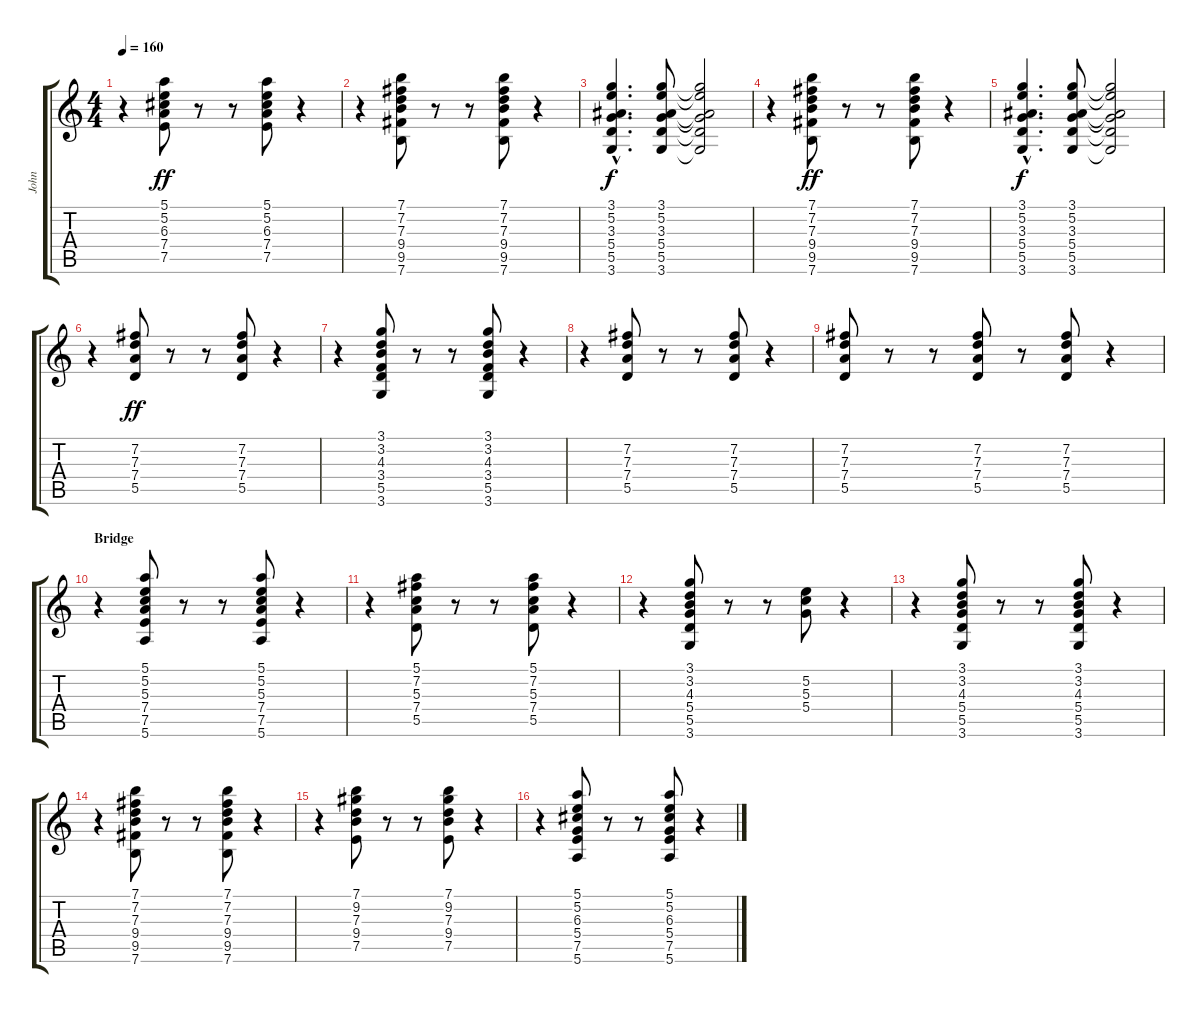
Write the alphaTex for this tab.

\track ("John" "John") {instrument electricguitarclean}
\staff {score tabs}
\tuning (E4 B3 G3 D3 A2 E2) {hide}
\ts (4 4)
\tempo 160
\clef g2
\ks c
r.4{dy ff} (5.1 5.2 6.3 7.4 7.5).8 r.8 r.8 (5.1 5.2 6.3 7.4 7.5).8 r.4 |
r.4 (7.1 7.2 7.3 9.4 9.5 7.6).8 r.8 r.8 (7.1 7.2 7.3 9.4 9.5 7.6).8 r.4 |
(3.1{hac} 5.2{hac} 3.3{hac} 5.4{hac} 5.5{hac} 3.6{hac}).4{d dy f} (3.1 5.2 3.3 5.4 5.5 3.6).8 (3.1{t} 5.2{t} 3.3{t} 5.4{t} 5.5{t} 3.6{t}).2 |
r.4 (7.1 7.2 7.3 9.4 9.5 7.6).8{dy ff} r.8 r.8 (7.1 7.2 7.3 9.4 9.5 7.6).8 r.4 |
(3.1{hac} 5.2{hac} 3.3{hac} 5.4{hac} 5.5{hac} 3.6{hac}).4{d dy f} (3.1 5.2 3.3 5.4 5.5 3.6).8 (3.1{t} 5.2{t} 3.3{t} 5.4{t} 5.5{t} 3.6{t}).2 |
r.4 (7.2 7.3 7.4 5.5).8{dy ff} r.8 r.8 (7.2 7.3 7.4 5.5).8 r.4 |
r.4 (3.1 3.2 4.3 3.4 5.5 3.6).8 r.8 r.8 (3.1 3.2 4.3 3.4 5.5 3.6).8 r.4 |
r.4 (7.2 7.3 7.4 5.5).8 r.8 r.8 (7.2 7.3 7.4 5.5).8 r.4 |
(7.2 7.3 7.4 5.5).8 r.8 r.8 (7.2 7.3 7.4 5.5).8 r.8 (7.2 7.3 7.4 5.5).8 r.4 |
\section ("" "Bridge")
r.4 (5.1 5.2 5.3 7.4 7.5 5.6).8 r.8 r.8 (5.1 5.2 5.3 7.4 7.5 5.6).8 r.4 |
r.4 (5.1 7.2 5.3 7.4 5.5).8 r.8 r.8 (5.1 7.2 5.3 7.4 5.5).8 r.4 |
r.4 (3.1 3.2 4.3 5.4 5.5 3.6).8 r.8 r.8 (5.2 5.3 5.4).8 r.4 |
r.4 (3.1 3.2 4.3 5.4 5.5 3.6).8 r.8 r.8 (3.1 3.2 4.3 5.4 5.5 3.6).8 r.4 |
r.4 (7.1 7.2 7.3 9.4 9.5 7.6).8 r.8 r.8 (7.1 7.2 7.3 9.4 9.5 7.6).8 r.4 |
r.4 (7.1 9.2 7.3 9.4 7.5).8 r.8 r.8 (7.1 9.2 7.3 9.4 7.5).8 r.4 |
r.4 (5.1 5.2 6.3 5.4 7.5 5.6).8 r.8 r.8 (5.1 5.2 6.3 5.4 7.5 5.6).8 r.4
